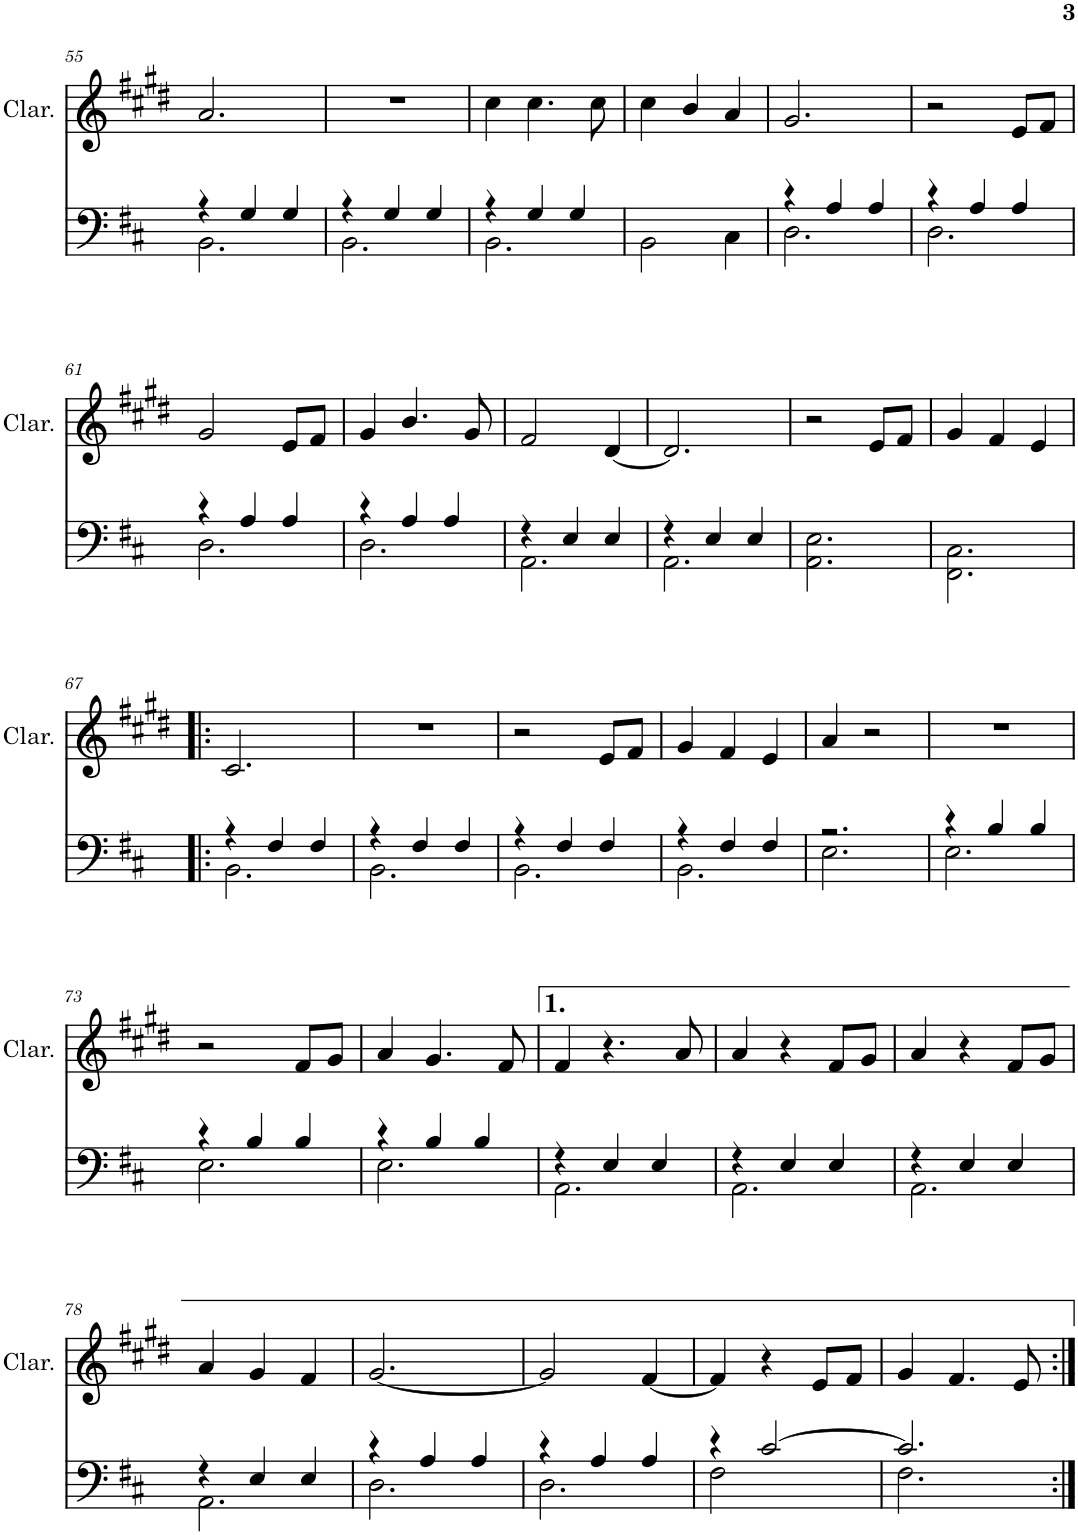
**kern	**kern
*part2	*part1
*staff2	*staff1
*I"Voice	*I"Clarinette
*I'V	*I'Clar.
!!LO:PB:g=z
*clefF4	*clefG2
*	*Trd1c2
*k[f#c#]	*k[f#c#g#d#]
*M3/4	*M3/4
=55	=55
*^	*
4r	2.BB\	2.a/
4G/	.	.
4G/	.	.
=56	=56	=56
4r	2.BB\	2.r
4G/	.	.
4G/	.	.
=57	=57	=57
4r	2.BB\	4cc#\
4G/	.	4.cc#\
4G/	.	.
.	.	8cc#\
*v	*v	*
=58	=58
2BB\	4cc#\
.	4b/
4C#\	4a/
=59	=59
*^	*
4r	2.D\	2.g#/
4A/	.	.
4A/	.	.
=60	=60	=60
4r	2.D\	2r
4A/	.	.
4A/	.	8e/L
.	.	8f#/J
!!LO:LB:g=z
=61	=61	=61
4r	2.D\	2g#/
4A/	.	.
4A/	.	8e/L
.	.	8f#/J
=62	=62	=62
4r	2.D\	4g#/
4A/	.	4.b/
4A/	.	.
.	.	8g#/
=63	=63	=63
4r	2.AA\	2f#/
4E/	.	.
4E/	.	[<4d#/
=64	=64	=64
4r	2.AA\	2.d#/]
4E/	.	.
4E/	.	.
*v	*v	*
=65	=65
2.AA\ 2.E\	2r
.	8e/L
.	8f#/J
=66	=66
2.FF#\ 2.C#\	4g#/
.	4f#/
.	4e/
!!LO:LB:g=z
=67!|:	=67!|:
*^	*
4r	2.BB\	2.c#/
4F#/	.	.
4F#/	.	.
=68	=68	=68
4r	2.BB\	2.r
4F#/	.	.
4F#/	.	.
=69	=69	=69
4r	2.BB\	2r
4F#/	.	.
4F#/	.	8e/L
.	.	8f#/J
=70	=70	=70
4r	2.BB\	4g#/
4F#/	.	4f#/
4F#/	.	4e/
=71	=71	=71
2.r	2.E\	4a/
.	.	2r
=72	=72	=72
4r	2.E\	2.r
4B/	.	.
4B/	.	.
!!LO:LB:g=z
=73	=73	=73
4r	2.E\	2r
4B/	.	.
4B/	.	8f#/L
.	.	8g#/J
=74	=74	=74
4r	2.E\	4a/
4B/	.	4.g#/
4B/	.	.
.	.	8f#/
=75	=75	=75
4r	2.AA\	4f#/
4E/	.	4.r
4E/	.	.
.	.	8a/
=76	=76	=76
4r	2.AA\	4a/
4E/	.	4r
4E/	.	8f#/L
.	.	8g#/J
=77	=77	=77
4r	2.AA\	4a/
4E/	.	4r
4E/	.	8f#/L
.	.	8g#/J
!!LO:LB:g=z
=78	=78	=78
4r	2.AA\	4a/
4E/	.	4g#/
4E/	.	4f#/
=79	=79	=79
4r	2.D\	[2.g#/
4A/	.	.
4A/	.	.
=80	=80	=80
4r	2.D\	2g#/]
4A/	.	.
4A/	.	[<4f#/
=81	=81	=81
4r	2F#\	4f#/]
[>2c#/	.	4r
.	4ryy	8e/L
.	.	8f#/J
=82	=82	=82
2.c#/]	2.F#\	4g#/
.	.	4.f#/
.	.	8e/
*v	*v	*
=:|!	=:|!
*-	*-
